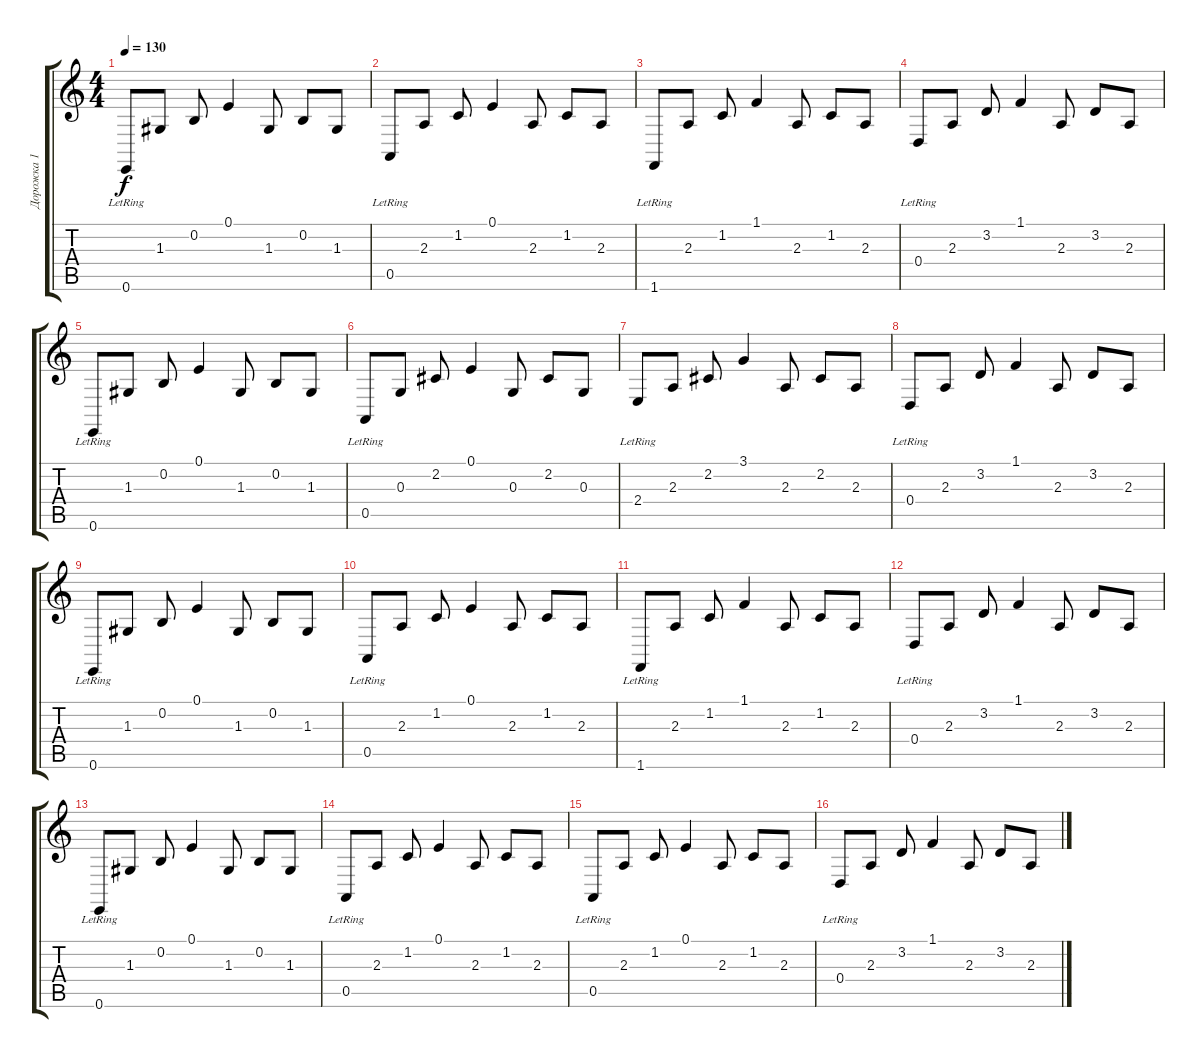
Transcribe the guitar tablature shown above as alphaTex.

\track ("Дорожка 1" "Дорожка 1") {instrument brightacousticpiano}
\staff {score tabs}
\tuning (E4 B3 G3 D3 A2 E2) {hide}
\ts (4 4)
\tempo 130
\clef g2
\ks c
0.6{lr}.8{dy f} 1.3.8 0.2.8 0.1.4 1.3.8 0.2.8 1.3.8 |
0.5{lr}.8 2.3.8 1.2.8 0.1.4 2.3.8 1.2.8 2.3.8 |
1.6{lr}.8 2.3.8 1.2.8 1.1.4 2.3.8 1.2.8 2.3.8 |
0.4{lr}.8 2.3.8 3.2.8 1.1.4 2.3.8 3.2.8 2.3.8 |
0.6{lr}.8 1.3.8 0.2.8 0.1.4 1.3.8 0.2.8 1.3.8 |
0.5{lr}.8 0.3.8 2.2.8 0.1.4 0.3.8 2.2.8 0.3.8 |
2.4{lr}.8 2.3.8 2.2.8 3.1.4 2.3.8 2.2.8 2.3.8 |
0.4{lr}.8 2.3.8 3.2.8 1.1.4 2.3.8 3.2.8 2.3.8 |
0.6{lr}.8 1.3.8 0.2.8 0.1.4 1.3.8 0.2.8 1.3.8 |
0.5{lr}.8 2.3.8 1.2.8 0.1.4 2.3.8 1.2.8 2.3.8 |
1.6{lr}.8 2.3.8 1.2.8 1.1.4 2.3.8 1.2.8 2.3.8 |
0.4{lr}.8 2.3.8 3.2.8 1.1.4 2.3.8 3.2.8 2.3.8 |
0.6{lr}.8 1.3.8 0.2.8 0.1.4 1.3.8 0.2.8 1.3.8 |
0.5{lr}.8 2.3.8 1.2.8 0.1.4 2.3.8 1.2.8 2.3.8 |
0.5{lr}.8 2.3.8 1.2.8 0.1.4 2.3.8 1.2.8 2.3.8 |
0.4{lr}.8 2.3.8 3.2.8 1.1.4 2.3.8 3.2.8 2.3.8
